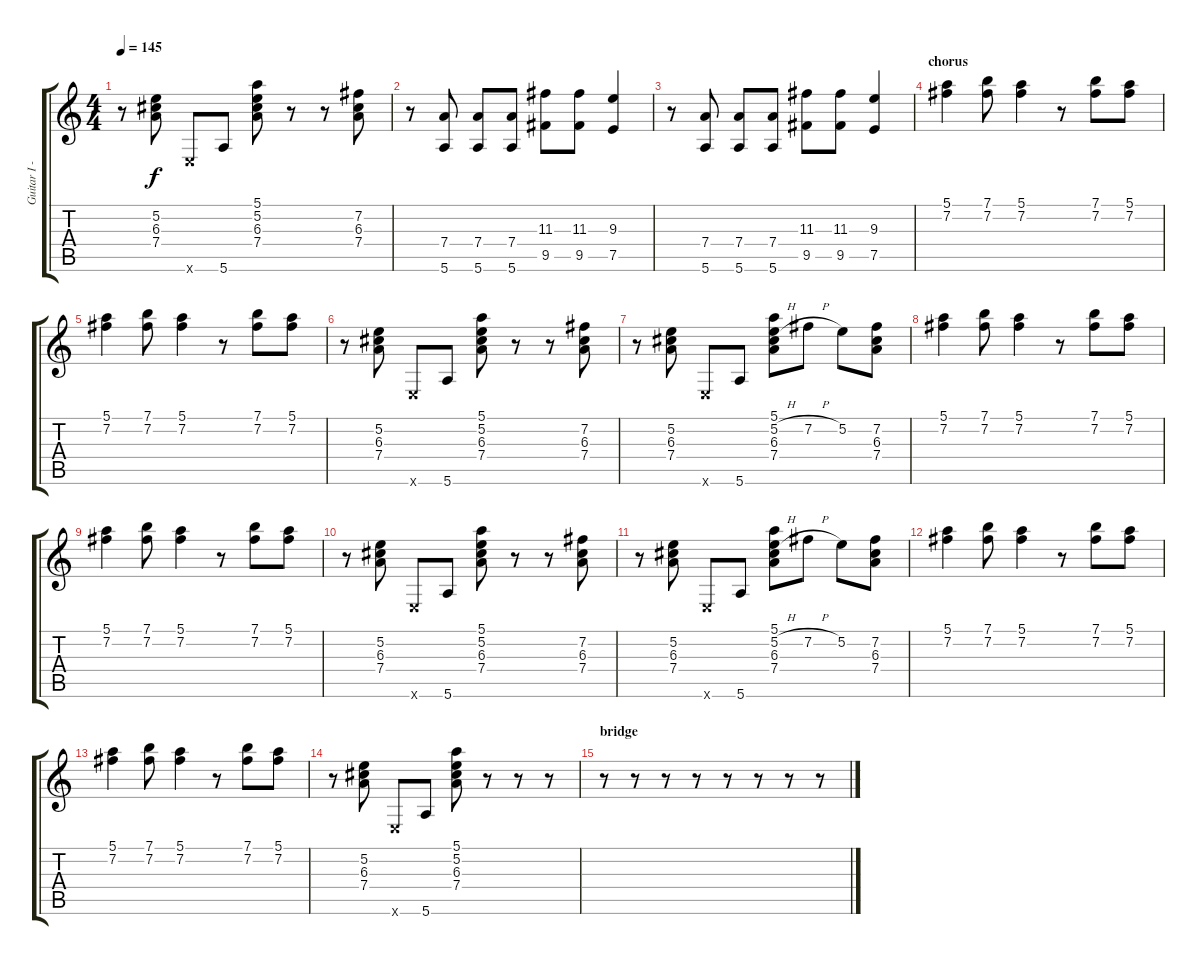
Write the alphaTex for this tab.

\track ("Guitar I - Johnny Marr" "Guitar I -") {instrument distortionguitar}
\staff {score tabs}
\tuning (E4 B3 G3 D3 A2 E2) {hide}
\ts (4 4)
\tempo 145
\clef g2
\ks c
r.8{dy f} (5.2 6.3 7.4).8 0.6{x}.8 5.6.8 (5.1 5.2 6.3 7.4).8 r.8 r.8 (7.2 6.3 7.4).8 |
r.8 (7.4 5.6).8 (7.4 5.6).8 (7.4 5.6).8 (11.3 9.5).8 (11.3 9.5).8 (9.3 7.5).4 |
r.8 (7.4 5.6).8 (7.4 5.6).8 (7.4 5.6).8 (11.3 9.5).8 (11.3 9.5).8 (9.3 7.5).4 |
\section ("" "chorus")
(5.1 7.2).4 (7.1 7.2).8 (5.1 7.2).4 r.8 (7.1 7.2).8 (5.1 7.2).8 |
(5.1 7.2).4 (7.1 7.2).8 (5.1 7.2).4 r.8 (7.1 7.2).8 (5.1 7.2).8 |
r.8 (5.2 6.3 7.4).8 0.6{x}.8 5.6.8 (5.1 5.2 6.3 7.4).8 r.8 r.8 (7.2 6.3 7.4).8 |
r.8 (5.2 6.3 7.4).8 0.6{x}.8 5.6.8 (5.1 5.2{h} 6.3 7.4).8 7.2{h}.8 5.2.8 (7.2 6.3 7.4).8 |
(5.1 7.2).4 (7.1 7.2).8 (5.1 7.2).4 r.8 (7.1 7.2).8 (5.1 7.2).8 |
(5.1 7.2).4 (7.1 7.2).8 (5.1 7.2).4 r.8 (7.1 7.2).8 (5.1 7.2).8 |
r.8 (5.2 6.3 7.4).8 0.6{x}.8 5.6.8 (5.1 5.2 6.3 7.4).8 r.8 r.8 (7.2 6.3 7.4).8 |
r.8 (5.2 6.3 7.4).8 0.6{x}.8 5.6.8 (5.1 5.2{h} 6.3 7.4).8 7.2{h}.8 5.2.8 (7.2 6.3 7.4).8 |
(5.1 7.2).4 (7.1 7.2).8 (5.1 7.2).4 r.8 (7.1 7.2).8 (5.1 7.2).8 |
(5.1 7.2).4 (7.1 7.2).8 (5.1 7.2).4 r.8 (7.1 7.2).8 (5.1 7.2).8 |
r.8 (5.2 6.3 7.4).8 0.6{x}.8 5.6.8 (5.1 5.2 6.3 7.4).8 r.8 r.8 r.8 |
\section ("" "bridge")
r.8 r.8 r.8 r.8 r.8 r.8 r.8 r.8
